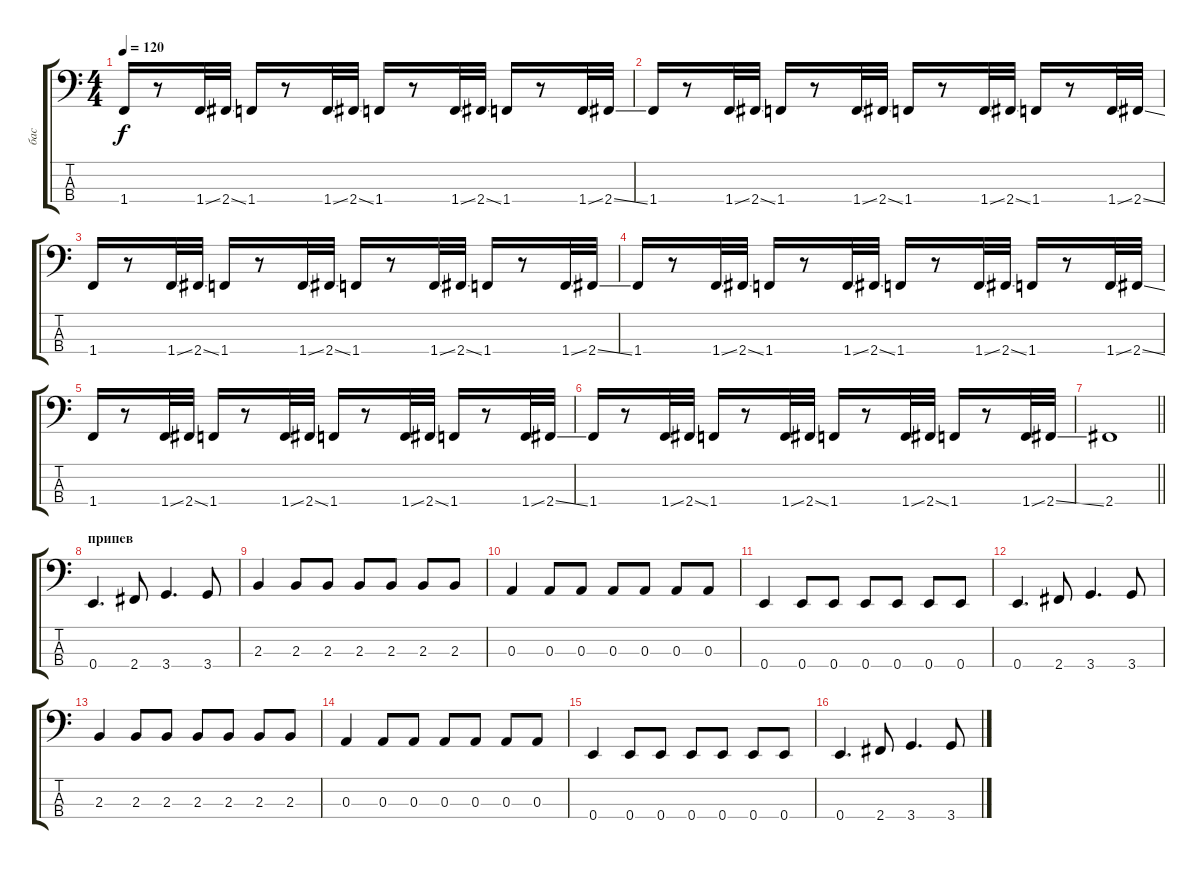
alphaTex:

\track ("бас" "бас") {instrument electricbassfinger}
\staff {score tabs}
\tuning (G2 D2 A1 E1) {hide}
\ts (4 4)
\tempo 120
\clef f4
\ks c
1.4.16{dy f} r.8 1.4{ss}.32 2.4{ss}.32 1.4.16 r.8 1.4{ss}.32 2.4{ss}.32 1.4.16 r.8 1.4{ss}.32 2.4{ss}.32 1.4.16 r.8 1.4{ss}.32 2.4{ss}.32 |
1.4.16 r.8 1.4{ss}.32 2.4{ss}.32 1.4.16 r.8 1.4{ss}.32 2.4{ss}.32 1.4.16 r.8 1.4{ss}.32 2.4{ss}.32 1.4.16 r.8 1.4{ss}.32 2.4{ss}.32 |
1.4.16 r.8 1.4{ss}.32 2.4{ss}.32 1.4.16 r.8 1.4{ss}.32 2.4{ss}.32 1.4.16 r.8 1.4{ss}.32 2.4{ss}.32 1.4.16 r.8 1.4{ss}.32 2.4{ss}.32 |
1.4.16 r.8 1.4{ss}.32 2.4{ss}.32 1.4.16 r.8 1.4{ss}.32 2.4{ss}.32 1.4.16 r.8 1.4{ss}.32 2.4{ss}.32 1.4.16 r.8 1.4{ss}.32 2.4{ss}.32 |
1.4.16 r.8 1.4{ss}.32 2.4{ss}.32 1.4.16 r.8 1.4{ss}.32 2.4{ss}.32 1.4.16 r.8 1.4{ss}.32 2.4{ss}.32 1.4.16 r.8 1.4{ss}.32 2.4{ss}.32 |
1.4.16 r.8 1.4{ss}.32 2.4{ss}.32 1.4.16 r.8 1.4{ss}.32 2.4{ss}.32 1.4.16 r.8 1.4{ss}.32 2.4{ss}.32 1.4.16 r.8 1.4{ss}.32 2.4{ss}.32 |
\barLineRight lightlight
2.4.1 |
\section ("" "припев")
0.4.4{d} 2.4.8 3.4.4{d} 3.4.8 |
2.3.4 2.3.8 2.3.8 2.3.8 2.3.8 2.3.8 2.3.8 |
0.3.4 0.3.8 0.3.8 0.3.8 0.3.8 0.3.8 0.3.8 |
0.4.4 0.4.8 0.4.8 0.4.8 0.4.8 0.4.8 0.4.8 |
0.4.4{d} 2.4.8 3.4.4{d} 3.4.8 |
2.3.4 2.3.8 2.3.8 2.3.8 2.3.8 2.3.8 2.3.8 |
0.3.4 0.3.8 0.3.8 0.3.8 0.3.8 0.3.8 0.3.8 |
0.4.4 0.4.8 0.4.8 0.4.8 0.4.8 0.4.8 0.4.8 |
0.4.4{d} 2.4.8 3.4.4{d} 3.4.8
